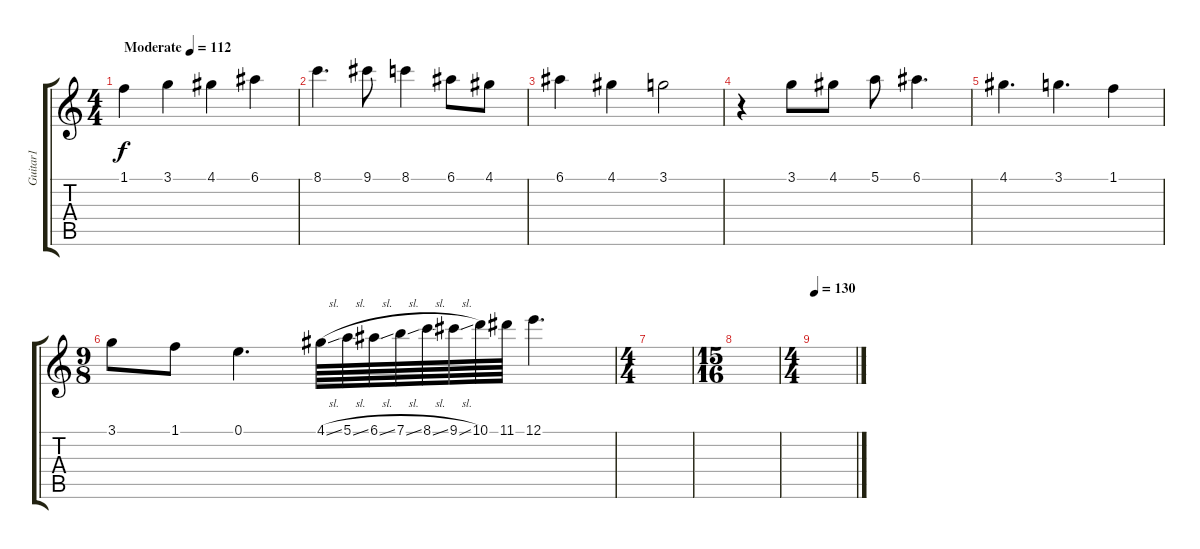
\track ("Guitar1" "Guitar1") {instrument distortionguitar}
\staff {score tabs}
\tuning (E4 B3 G3 D3 A2 E2) {hide}
\ts (4 4)
\tempo (112 "Moderate")
\clef g2
\ks c
1.1.4{dy f instrument distortionguitar} 3.1.4 4.1.4 6.1.4 |
8.1.4{d} 9.1.8 8.1.4 6.1.8 4.1.8 |
6.1.4 4.1.4 3.1.2 |
r.4 3.1.8 4.1.8 5.1.8 6.1.4{d} |
4.1.4{d} 3.1.4{d} 1.1.4 |
\ts (9 8)
3.1.8 1.1.8 0.1.4{d} 4.1{sl}.64 5.1{sl}.64 6.1{sl}.64 7.1{sl}.64 8.1{sl}.64 9.1{sl}.64 10.1.64 11.1.64 12.1.4{d} |
\ts (4 4)
|
\ts (15 16)
|
\ts (4 4)
\tempo 130
